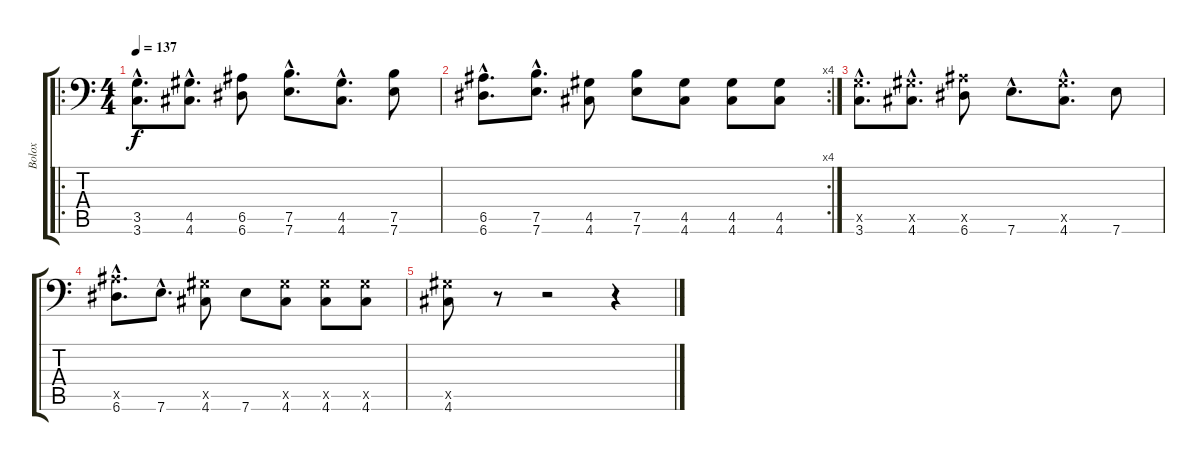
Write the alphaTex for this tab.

\track ("Bolox" "Bolox") {instrument distortionguitar}
\staff {score tabs}
\tuning (B3 G3 D3 A2 E2 A1) {hide}
\ro
\ts (4 4)
\tempo 137
\clef f4
\ks c
(3.5{hac} 3.6{hac}).8{d dy f} (4.5{hac} 4.6{hac}).8{d} (6.5 6.6).8 (7.5{hac} 7.6{hac}).8{d} (4.5{hac} 4.6{hac}).8{d} (7.5 7.6).8 |
\rc 4
(6.5{hac} 6.6{hac}).8{d} (7.5{hac} 7.6{hac}).8{d} (4.5 4.6).8 (7.5 7.6).8 (4.5 4.6).8 (4.5 4.6).8 (4.5 4.6).8 |
(3.5{hac x} 3.6{hac}).8{d} (4.5{hac x} 4.6{hac}).8{d} (6.5{x} 6.6).8 7.6{hac}.8{d} (4.5{hac x} 4.6{hac}).8{d} 7.6.8 |
(6.5{hac x} 6.6{hac}).8{d} 7.6{hac}.8{d} (4.5{x} 4.6).8 7.6.8 (4.5{x} 4.6).8 (4.5{x} 4.6).8 (4.5{x} 4.6).8 |
(4.5{x} 4.6).8 r.8 r.2 r.4
